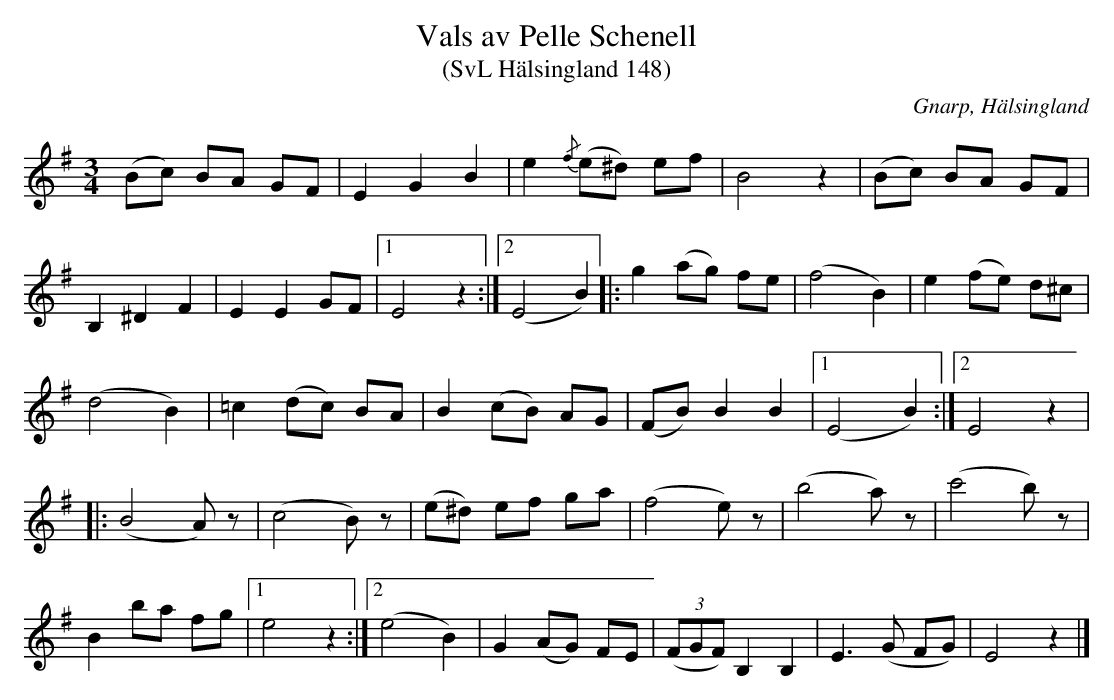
X:1
T:Vals av Pelle Schenell
T:(SvL Hälsingland 148)
O:Gnarp, Hälsingland
M:3/4
L:1/8
K:Em
!invisible!|: (Bc) BA GF | E2G2B2 | e2 {/f}(e^d) ef | B4 z2 | (Bc) BA GF |
B,2 ^D2 F2 | E2 E2 GF |1 E4 z2 :|2 (E4B2) |: g2 (ag) fe | (f4B2) | e2 (fe) d^c |
(d4B2) | =c2 (dc) BA | B2 (cB) AG | (FB) B2 B2 |1 (E4B2) :|2 E4 z2 |
|: (B4A) z | (c4B) z | (e^d) ef ga | (f4e) z | (b4a) z | (c'4b) z |
B2 ba fg |1 e4 z2 :|2 (e4B2) | G2 (AG) FE | (3(FGF) B,2 B,2 | E3 (G FG) | E4 z2 |]
